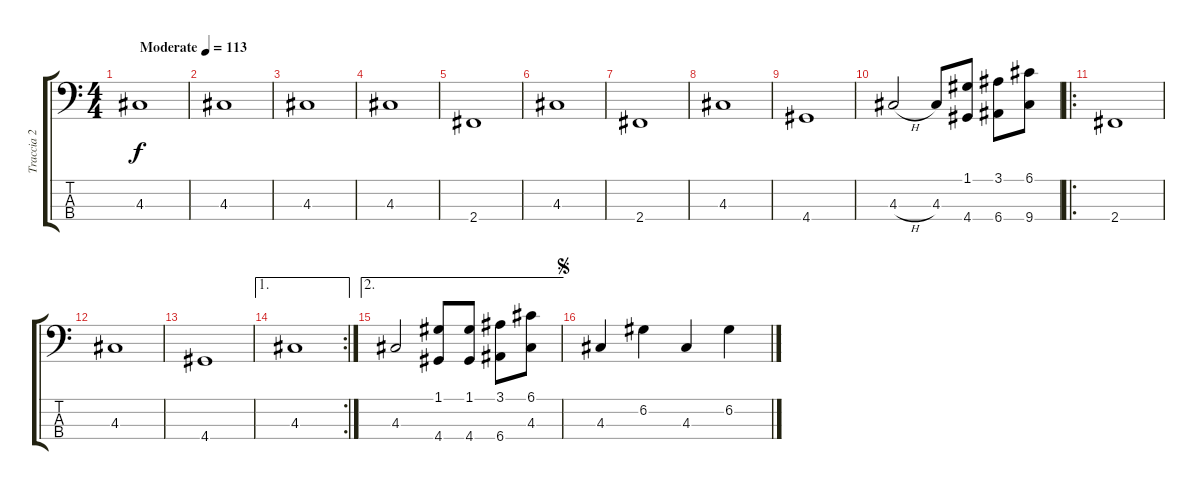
\track ("Traccia 2" "Traccia 2") {instrument electricbassfinger}
\staff {score tabs}
\tuning (G2 D2 A1 E1) {hide}
\ts (4 4)
\tempo (113 "Moderate")
\clef f4
\ks c
4.3.1{dy f instrument electricbassfinger} |
4.3.1 |
4.3.1 |
4.3.1 |
2.4.1 |
4.3.1 |
2.4.1 |
4.3.1 |
4.4.1 |
4.3{h}.2 4.3.8 (1.1 4.4).8 (3.1 6.4).8 (6.1 9.4).8 |
\ro
2.4.1 |
4.3.1 |
4.4.1 |
\ae 1
\rc 2
4.3.1 |
\ae 2
4.3.2 (1.1 4.4).8 (1.1 4.4).8 (3.1 6.4).8 (6.1 4.3).8 |
\jump segno
4.3.4 6.2.4 4.3.4 6.2.4
